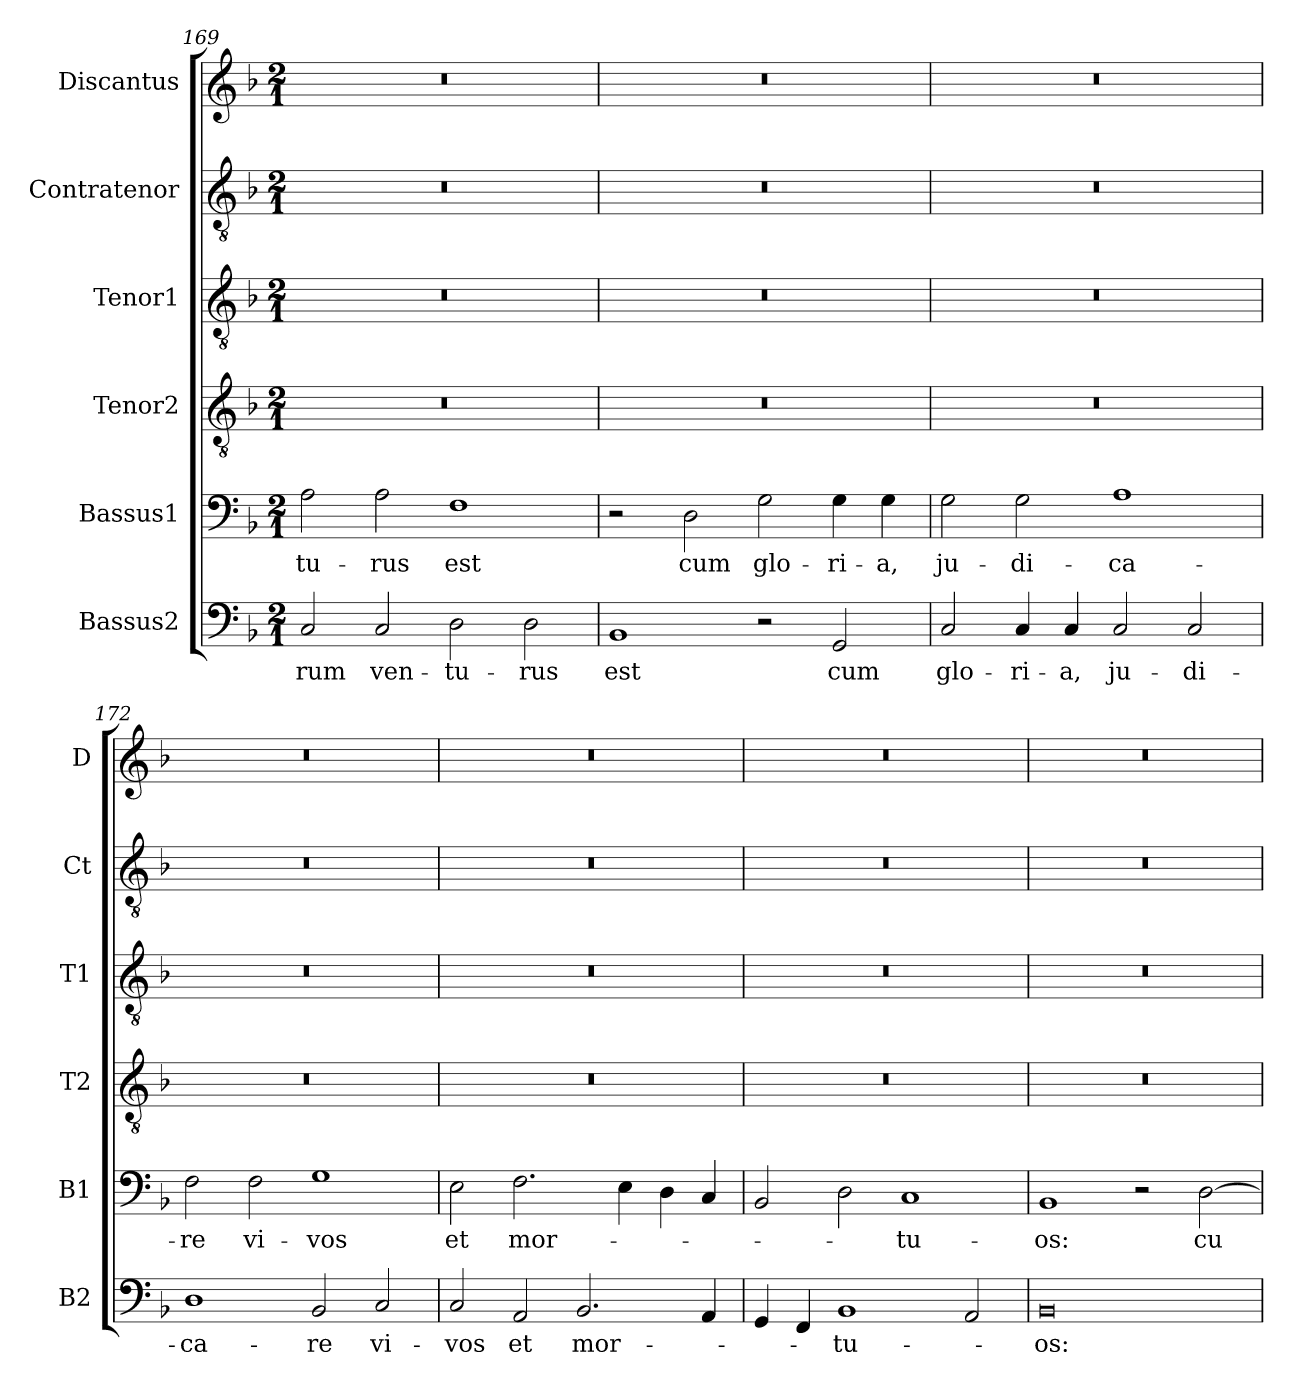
**kern	**text	**kern	**text	**kern	**kern	**kern	**kern
*part6	*part6	*part5	*part5	*part4	*part3	*part2	*part1
*staff6	*staff6	*staff5	*staff5	*staff4	*staff3	*staff2	*staff1
*I"Bassus2	*	*I"Bassus1	*	*I"Tenor2	*I"Tenor1	*I"Contratenor	*I"Discantus
*I'B2	*	*I'B1	*	*I'T2	*I'T1	*I'Ct	*I'D
*clefF4	*	*clefF4	*	*clefGv2	*clefGv2	*clefGv2	*clefG2
*k[b-]	*	*k[b-]	*	*k[b-]	*k[b-]	*k[b-]	*k[b-]
*M2/1	*	*M2/1	*	*M2/1	*M2/1	*M2/1	*M2/1
=169	=169	=169	=169	=169	=169	=169	=169
2C/	-rum	2A\	-tu-	0r	0r	0r	0r
2C/	ven-	2A\	-rus	.	.	.	.
2D\	-tu-	1F	est	.	.	.	.
2D\	-rus	.	.	.	.	.	.
=170	=170	=170	=170	=170	=170	=170	=170
1BB-	est	2r	.	0r	0r	0r	0r
.	.	2D\	cum	.	.	.	.
2r	.	2G\	glo-	.	.	.	.
2GG/	cum	4G\	-ri-	.	.	.	.
.	.	4G\	-a,	.	.	.	.
=171	=171	=171	=171	=171	=171	=171	=171
2C/	glo-	2G\	ju-	0r	0r	0r	0r
4C/	-ri-	2G\	-di-	.	.	.	.
4C/	-a,	.	.	.	.	.	.
2C/	ju-	1A	-ca-	.	.	.	.
2C/	-di-	.	.	.	.	.	.
=172	=172	=172	=172	=172	=172	=172	=172
1D	-ca-	2F\	-re	0r	0r	0r	0r
.	.	2F\	vi-	.	.	.	.
2BB-/	-re	1G	-vos	.	.	.	.
2C/	vi-	.	.	.	.	.	.
=173	=173	=173	=173	=173	=173	=173	=173
2C/	-vos	2E\	et	0r	0r	0r	0r
2AA/	et	2.F\	mor-	.	.	.	.
2.BB-/	mor-	.	.	.	.	.	.
.	.	4E\	.	.	.	.	.
.	.	4D\	.	.	.	.	.
4AA/	.	4C/	.	.	.	.	.
=174	=174	=174	=174	=174	=174	=174	=174
4GG/	.	2BB-/	.	0r	0r	0r	0r
4FF/	.	.	.	.	.	.	.
1BB-	-tu-	2D\	.	.	.	.	.
.	.	1C	-tu-	.	.	.	.
2AA/	.	.	.	.	.	.	.
=175	=175	=175	=175	=175	=175	=175	=175
0BB-	-os:	1BB-	-os:	0r	0r	0r	0r
.	.	2r	.	.	.	.	.
.	.	[2D\	cu-	.	.	.	.
=	=	=	=	=	=	=	=
*-	*-	*-	*-	*-	*-	*-	*-
